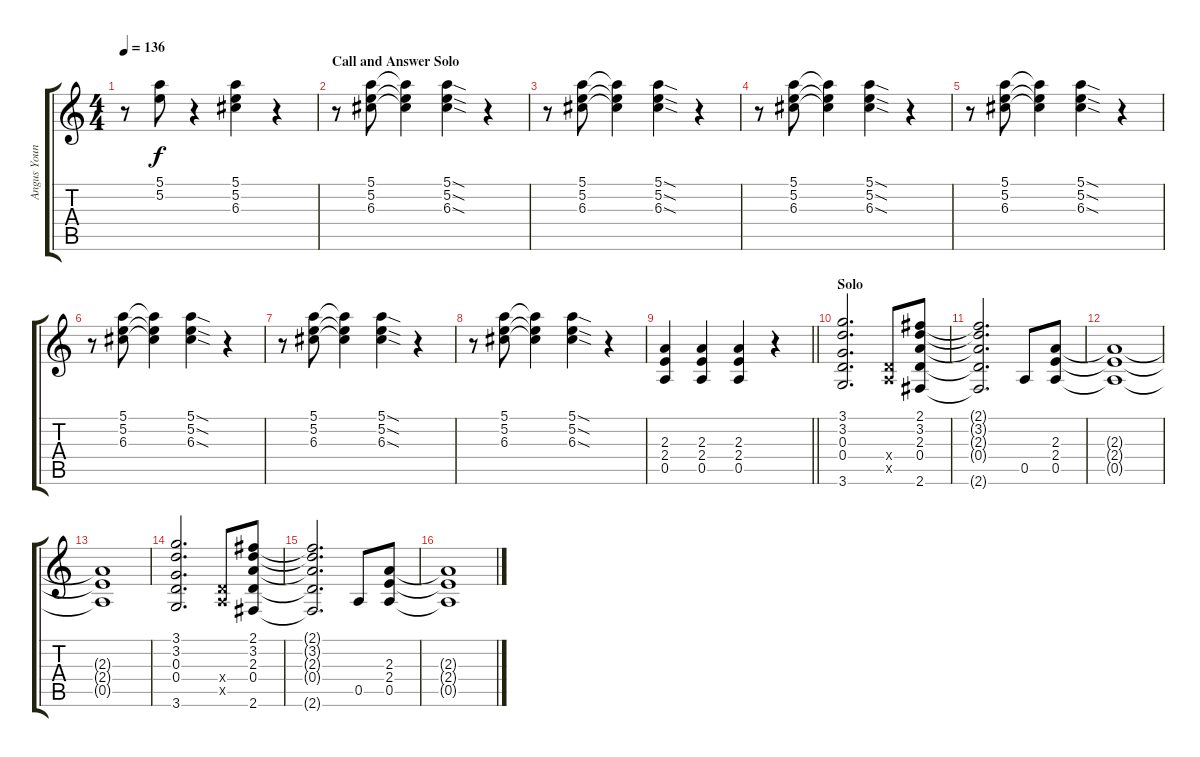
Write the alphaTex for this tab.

\track ("Angus Young" "Angus Youn") {instrument distortionguitar}
\staff {score tabs}
\tuning (E4 B3 G3 D3 A2 E2) {hide}
\ts (4 4)
\tempo 136
\clef g2
\ks c
r.8{dy f} (5.1 5.2).8 r.4 (5.1 5.2 6.3).4 r.4 |
\section ("" "Call and Answer Solo")
r.8 (5.1 5.2 6.3).8 (5.1{t} 5.2{t} 6.3{t}).4 (5.1{sod} 5.2{sod} 6.3{sod}).4 r.4 |
r.8 (5.1 5.2 6.3).8 (5.1{t} 5.2{t} 6.3{t}).4 (5.1{sod} 5.2{sod} 6.3{sod}).4 r.4 |
r.8 (5.1 5.2 6.3).8 (5.1{t} 5.2{t} 6.3{t}).4 (5.1{sod} 5.2{sod} 6.3{sod}).4 r.4 |
r.8 (5.1 5.2 6.3).8 (5.1{t} 5.2{t} 6.3{t}).4 (5.1{sod} 5.2{sod} 6.3{sod}).4 r.4 |
r.8 (5.1 5.2 6.3).8 (5.1{t} 5.2{t} 6.3{t}).4 (5.1{sod} 5.2{sod} 6.3{sod}).4 r.4 |
r.8 (5.1 5.2 6.3).8 (5.1{t} 5.2{t} 6.3{t}).4 (5.1{sod} 5.2{sod} 6.3{sod}).4 r.4 |
r.8 (5.1 5.2 6.3).8 (5.1{t} 5.2{t} 6.3{t}).4 (5.1{sod} 5.2{sod} 6.3{sod}).4 r.4 |
\barLineRight lightlight
(2.3 2.4 0.5).4 (2.3 2.4 0.5).4 (2.3 2.4 0.5).4 r.4 |
\section ("" "Solo")
(3.1 3.2 0.3 0.4 3.6).2{d} (0.4{x} 0.5{x}).8 (2.1 3.2 2.3 0.4 2.6).8 |
(2.1{t} 3.2{t} 2.3{t} 0.4{t} 2.6{t}).2{d} 0.5.8 (2.3 2.4 0.5).8 |
(2.3{t} 2.4{t} 0.5{t}).1 |
(2.3{t} 2.4{t} 0.5{t}).1 |
(3.1 3.2 0.3 0.4 3.6).2{d} (0.4{x} 0.5{x}).8 (2.1 3.2 2.3 0.4 2.6).8 |
(2.1{t} 3.2{t} 2.3{t} 0.4{t} 2.6{t}).2{d} 0.5.8 (2.3 2.4 0.5).8 |
(2.3{t} 2.4{t} 0.5{t}).1
